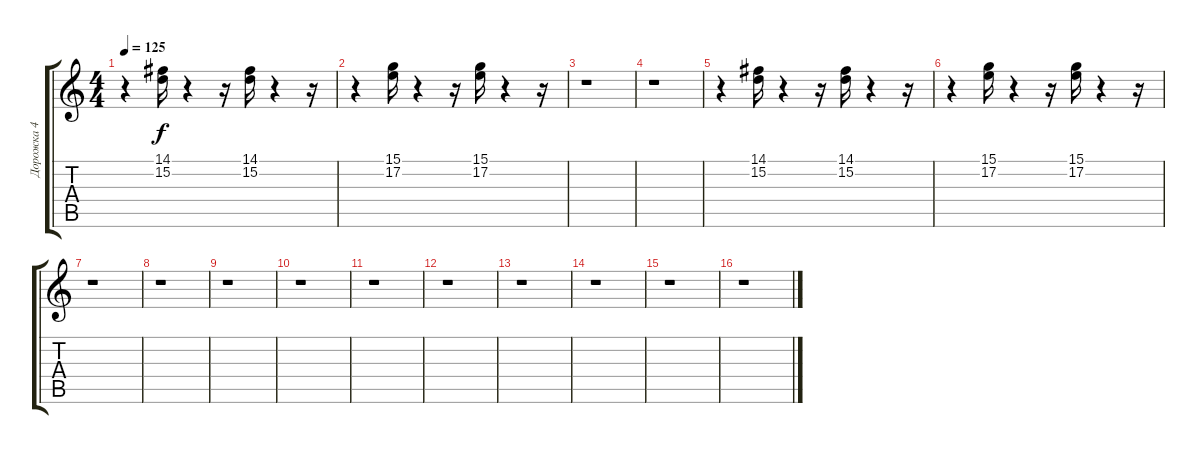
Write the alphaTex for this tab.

\track ("Дорожка 4" "Дорожка 4") {instrument rockorgan}
\staff {score tabs}
\tuning (E4 B3 G3 D3 A2 E2) {hide}
\ts (4 4)
\tempo 125
\clef g2
\ks c
r.4{dy f} (14.1 15.2).16 r.4 r.16 (14.1 15.2).16 r.4 r.16 |
r.4 (15.1 17.2).16 r.4 r.16 (15.1 17.2).16 r.4 r.16 |
r.1 |
r.1 |
r.4 (14.1 15.2).16 r.4 r.16 (14.1 15.2).16 r.4 r.16 |
r.4 (15.1 17.2).16 r.4 r.16 (15.1 17.2).16 r.4 r.16 |
r.1 |
r.1 |
r.1 |
r.1 |
r.1 |
r.1 |
r.1 |
r.1 |
r.1 |
r.1
